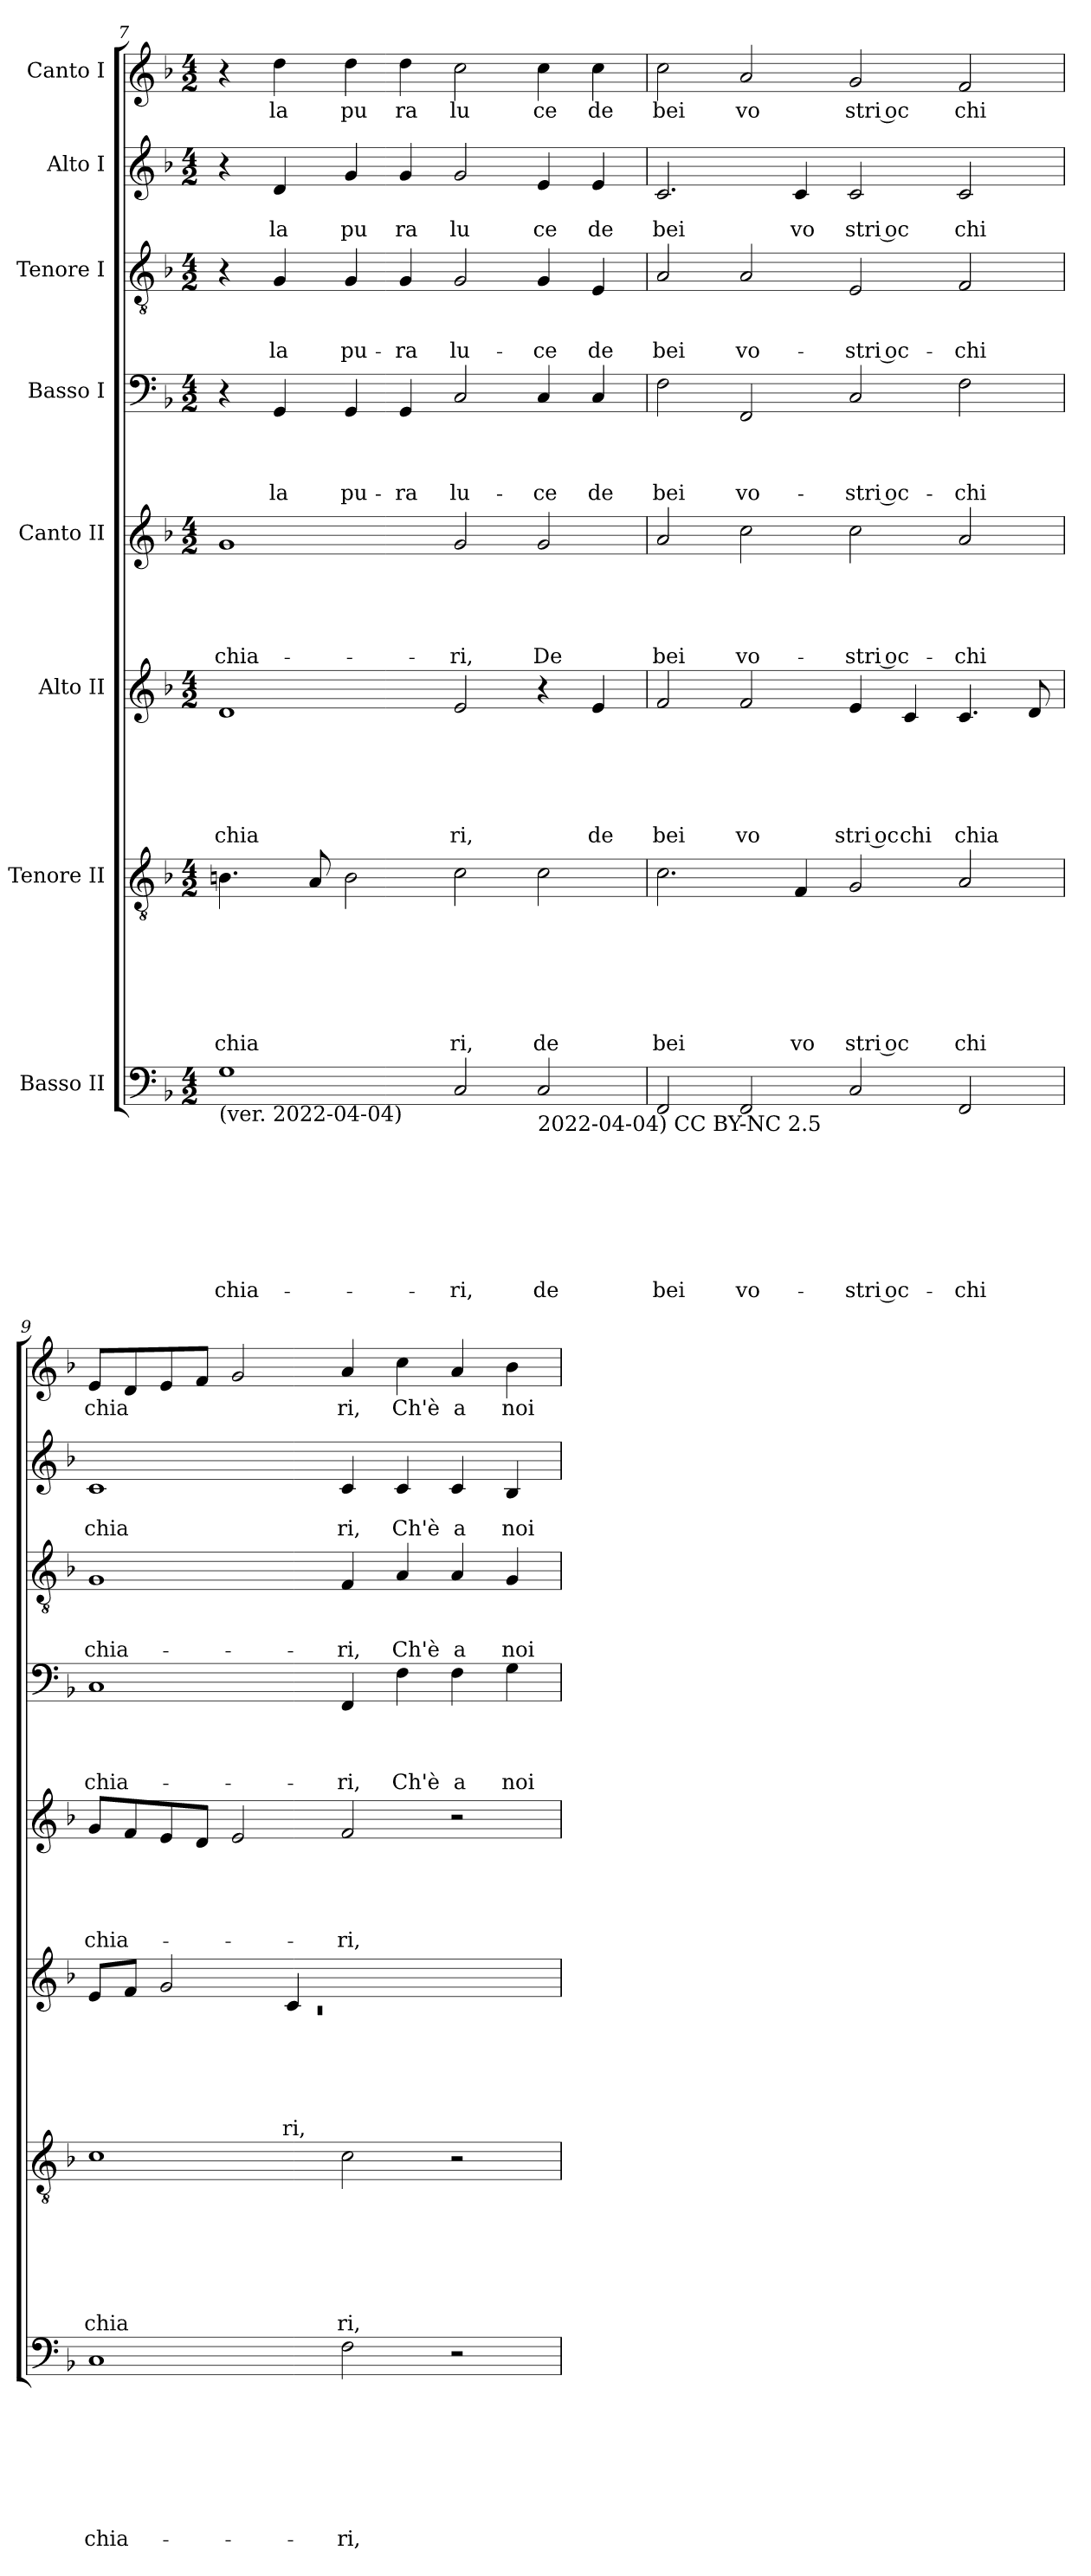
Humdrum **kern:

**kern	**text	**text	**text	**text	**text	**text	**text	**text	**kern	**text	**text	**text	**text	**text	**text	**text	**kern	**text	**text	**text	**text	**text	**text	**kern	**text	**text	**text	**text	**text	**kern	**text	**text	**text	**text	**kern	**text	**text	**text	**kern	**text	**text	**kern	**text
*part8	*part8	*part8	*part8	*part8	*part8	*part8	*part8	*part8	*part7	*part7	*part7	*part7	*part7	*part7	*part7	*part7	*part6	*part6	*part6	*part6	*part6	*part6	*part6	*part5	*part5	*part5	*part5	*part5	*part5	*part4	*part4	*part4	*part4	*part4	*part3	*part3	*part3	*part3	*part2	*part2	*part2	*part1	*part1
*staff8	*staff8	*staff8	*staff8	*staff8	*staff8	*staff8	*staff8	*staff8	*staff7	*staff7	*staff7	*staff7	*staff7	*staff7	*staff7	*staff7	*staff6	*staff6	*staff6	*staff6	*staff6	*staff6	*staff6	*staff5	*staff5	*staff5	*staff5	*staff5	*staff5	*staff4	*staff4	*staff4	*staff4	*staff4	*staff3	*staff3	*staff3	*staff3	*staff2	*staff2	*staff2	*staff1	*staff1
*I"Basso II	*	*	*	*	*	*	*	*	*I"Tenore II	*	*	*	*	*	*	*	*I"Alto II	*	*	*	*	*	*	*I"Canto II	*	*	*	*	*	*I"Basso I	*	*	*	*	*I"Tenore I	*	*	*	*I"Alto I	*	*	*I"Canto I	*
*clefF4	*	*	*	*	*	*	*	*	*clefGv2	*	*	*	*	*	*	*	*clefG2	*	*	*	*	*	*	*clefG2	*	*	*	*	*	*clefF4	*	*	*	*	*clefGv2	*	*	*	*clefG2	*	*	*clefG2	*
*k[b-]	*	*	*	*	*	*	*	*	*k[b-]	*	*	*	*	*	*	*	*k[b-]	*	*	*	*	*	*	*k[b-]	*	*	*	*	*	*k[b-]	*	*	*	*	*k[b-]	*	*	*	*k[b-]	*	*	*k[b-]	*
*F:	*	*	*	*	*	*	*	*	*F:	*	*	*	*	*	*	*	*F:	*	*	*	*	*	*	*F:	*	*	*	*	*	*F:	*	*	*	*	*F:	*	*	*	*F:	*	*	*F:	*
*M4/2	*	*	*	*	*	*	*	*	*M4/2	*	*	*	*	*	*	*	*M4/2	*	*	*	*	*	*	*M4/2	*	*	*	*	*	*M4/2	*	*	*	*	*M4/2	*	*	*	*M4/2	*	*	*M4/2	*
=7	=7	=7	=7	=7	=7	=7	=7	=7	=7	=7	=7	=7	=7	=7	=7	=7	=7	=7	=7	=7	=7	=7	=7	=7	=7	=7	=7	=7	=7	=7	=7	=7	=7	=7	=7	=7	=7	=7	=7	=7	=7	=7	=7
!LO:TX:b:t=(ver. 2022-04-04)	!	!	!	!	!	!	!	!	!	!	!	!	!	!	!	!	!	!	!	!	!	!	!	!	!	!	!	!	!	!	!	!	!	!	!	!	!	!	!	!	!	!	!
!	!	!	!	!	!	!	!	!LO:LY:b	!	!	!	!	!	!	!	!LO:LY:b	!	!	!	!	!	!	!LO:LY:b	!	!	!	!	!	!LO:LY:b	!	!	!	!	!	!	!	!	!	!	!	!	!	!
1G	.	.	.	.	.	.	.	chia-	4.Bn\	.	.	.	.	.	.	chia	1d	.	.	.	.	.	chia	1g	.	.	.	.	chia-	4r	.	.	.	.	4r	.	.	.	4r	.	.	4r	.
!	!	!	!	!	!	!	!	!	!	!	!	!	!	!	!	!	!	!	!	!	!	!	!	!	!	!	!	!	!	!	!	!	!	!LO:LY:b	!	!	!	!LO:LY:b	!	!	!LO:LY:b	!	!LO:LY:b
.	.	.	.	.	.	.	.	.	.	.	.	.	.	.	.	.	.	.	.	.	.	.	.	.	.	.	.	.	.	4GG/	.	.	.	la	4G/	.	.	la	4d/	.	la	4dd\	la
.	.	.	.	.	.	.	.	.	8A/	.	.	.	.	.	.	.	.	.	.	.	.	.	.	.	.	.	.	.	.	.	.	.	.	.	.	.	.	.	.	.	.	.	.
!	!	!	!	!	!	!	!	!	!	!	!	!	!	!	!	!	!	!	!	!	!	!	!	!	!	!	!	!	!	!	!	!	!	!LO:LY:b	!	!	!	!LO:LY:b	!	!	!LO:LY:b	!	!LO:LY:b
.	.	.	.	.	.	.	.	.	2B\	.	.	.	.	.	.	.	.	.	.	.	.	.	.	.	.	.	.	.	.	4GG/	.	.	.	pu-	4G/	.	.	pu-	4g/	.	pu	4dd\	pu
!	!	!	!	!	!	!	!	!	!	!	!	!	!	!	!	!	!	!	!	!	!	!	!	!	!	!	!	!	!	!	!	!	!	!LO:LY:b	!	!	!	!LO:LY:b	!	!	!LO:LY:b	!	!LO:LY:b
.	.	.	.	.	.	.	.	.	.	.	.	.	.	.	.	.	.	.	.	.	.	.	.	.	.	.	.	.	.	4GG/	.	.	.	-ra	4G/	.	.	-ra	4g/	.	ra	4dd\	ra
!	!	!	!	!	!	!	!	!LO:LY:b	!	!	!	!	!	!	!	!LO:LY:b	!	!	!	!	!	!	!LO:LY:b	!	!	!	!	!	!LO:LY:b	!	!	!	!	!LO:LY:b	!	!	!	!LO:LY:b	!	!	!LO:LY:b	!	!LO:LY:b
2C/	.	.	.	.	.	.	.	-ri,	2c\	.	.	.	.	.	.	ri,	2e/	.	.	.	.	.	ri,	2g/	.	.	.	.	-ri,	2C/	.	.	.	lu-	2G/	.	.	lu-	2g/	.	lu	2cc\	lu
!LO:TX:b:t=2022-04-04) CC BY-NC 2.5	!	!	!	!	!	!	!	!	!	!	!	!	!	!	!	!	!	!	!	!	!	!	!	!	!	!	!	!	!	!	!	!	!	!	!	!	!	!	!	!	!	!	!
!	!	!	!	!	!	!	!	!LO:LY:b	!	!	!	!	!	!	!	!LO:LY:b	!	!	!	!	!	!	!	!	!	!	!	!	!LO:LY:b	!	!	!	!	!LO:LY:b	!	!	!	!LO:LY:b	!	!	!LO:LY:b	!	!LO:LY:b
2C/	.	.	.	.	.	.	.	de	2c\	.	.	.	.	.	.	de	4r	.	.	.	.	.	.	2g/	.	.	.	.	De	4C/	.	.	.	-ce	4G/	.	.	-ce	4e/	.	ce	4cc\	ce
!	!	!	!	!	!	!	!	!	!	!	!	!	!	!	!	!	!	!	!	!	!	!	!LO:LY:b	!	!	!	!	!	!	!	!	!	!	!LO:LY:b	!	!	!	!LO:LY:b	!	!	!LO:LY:b	!	!LO:LY:b
.	.	.	.	.	.	.	.	.	.	.	.	.	.	.	.	.	4e/	.	.	.	.	.	de	.	.	.	.	.	.	4C/	.	.	.	de	4E/	.	.	de	4e/	.	de	4cc\	de
=8	=8	=8	=8	=8	=8	=8	=8	=8	=8	=8	=8	=8	=8	=8	=8	=8	=8	=8	=8	=8	=8	=8	=8	=8	=8	=8	=8	=8	=8	=8	=8	=8	=8	=8	=8	=8	=8	=8	=8	=8	=8	=8	=8
!	!	!	!	!	!	!	!	!LO:LY:b	!	!	!	!	!	!	!	!LO:LY:b	!	!	!	!	!	!	!LO:LY:b	!	!	!	!	!	!LO:LY:b	!	!	!	!	!LO:LY:b	!	!	!	!LO:LY:b	!	!	!LO:LY:b	!	!LO:LY:b
2FF/	.	.	.	.	.	.	.	bei	2.c\	.	.	.	.	.	.	bei	2f/	.	.	.	.	.	bei	2a/	.	.	.	.	bei	2F\	.	.	.	bei	2A/	.	.	bei	2.c/	.	bei	2cc\	bei
!	!	!	!	!	!	!	!	!LO:LY:b	!	!	!	!	!	!	!	!	!	!	!	!	!	!	!LO:LY:b	!	!	!	!	!	!LO:LY:b	!	!	!	!	!LO:LY:b	!	!	!	!LO:LY:b	!	!	!	!	!LO:LY:b
2FF/	.	.	.	.	.	.	.	vo-	.	.	.	.	.	.	.	.	2f/	.	.	.	.	.	vo	2cc\	.	.	.	.	vo-	2FF/	.	.	.	vo-	2A/	.	.	vo-	.	.	.	2a/	vo
!	!	!	!	!	!	!	!	!	!	!	!	!	!	!	!	!LO:LY:b	!	!	!	!	!	!	!	!	!	!	!	!	!	!	!	!	!	!	!	!	!	!	!	!	!LO:LY:b	!	!
.	.	.	.	.	.	.	.	.	4F/	.	.	.	.	.	.	vo	.	.	.	.	.	.	.	.	.	.	.	.	.	.	.	.	.	.	.	.	.	.	4c/	.	vo	.	.
!	!	!	!	!	!	!	!	!LO:LY:b:rj	!	!	!	!	!	!	!	!LO:LY:b:rj	!	!	!	!	!	!	!LO:LY:b:rj	!	!	!	!	!	!LO:LY:b:rj	!	!	!	!	!LO:LY:b:rj	!	!	!	!LO:LY:b:rj	!	!	!LO:LY:b:rj	!	!LO:LY:b:rj
2C/	.	.	.	.	.	.	.	-stri oc-	2G/	.	.	.	.	.	.	stri oc	4e/	.	.	.	.	.	stri oc	2cc\	.	.	.	.	-stri oc-	2C/	.	.	.	-stri oc-	2E/	.	.	-stri oc-	2c/	.	stri oc	2g/	stri oc
!	!	!	!	!	!	!	!	!	!	!	!	!	!	!	!	!	!	!	!	!	!	!	!LO:LY:b	!	!	!	!	!	!	!	!	!	!	!	!	!	!	!	!	!	!	!	!
.	.	.	.	.	.	.	.	.	.	.	.	.	.	.	.	.	4c/	.	.	.	.	.	chi	.	.	.	.	.	.	.	.	.	.	.	.	.	.	.	.	.	.	.	.
!	!	!	!	!	!	!	!	!LO:LY:b	!	!	!	!	!	!	!	!LO:LY:b	!	!	!	!	!	!	!LO:LY:b	!	!	!	!	!	!LO:LY:b	!	!	!	!	!LO:LY:b	!	!	!	!LO:LY:b	!	!	!LO:LY:b	!	!LO:LY:b
2FF/	.	.	.	.	.	.	.	-chi	2A/	.	.	.	.	.	.	chi	4.c/	.	.	.	.	.	chia	2a/	.	.	.	.	-chi	2F\	.	.	.	-chi	2F/	.	.	-chi	2c/	.	chi	2f/	chi
.	.	.	.	.	.	.	.	.	.	.	.	.	.	.	.	.	8d/	.	.	.	.	.	.	.	.	.	.	.	.	.	.	.	.	.	.	.	.	.	.	.	.	.	.
=9	=9	=9	=9	=9	=9	=9	=9	=9	=9	=9	=9	=9	=9	=9	=9	=9	=9	=9	=9	=9	=9	=9	=9	=9	=9	=9	=9	=9	=9	=9	=9	=9	=9	=9	=9	=9	=9	=9	=9	=9	=9	=9	=9
*	*	*	*	*	*	*	*	*	*	*	*	*	*	*	*	*	*^	*	*	*	*	*	*	*	*	*	*	*	*	*	*	*	*	*	*	*	*	*	*	*	*	*	*
!	!	!	!	!	!	!	!	!LO:LY:b	!	!	!	!	!	!	!	!LO:LY:b	!	!LO:N:vis=1	!	!	!	!	!	!	!	!	!	!	!	!LO:LY:b	!	!	!	!	!LO:LY:b	!	!	!	!LO:LY:b	!	!	!LO:LY:b	!	!LO:LY:b
1C	.	.	.	.	.	.	.	chia-	1c	.	.	.	.	.	.	chia	8e/L	0rc	.	.	.	.	.	.	8g/L	.	.	.	.	chia-	1C	.	.	.	chia-	1G	.	.	chia-	1c	.	chia	8e/L	chia
.	.	.	.	.	.	.	.	.	.	.	.	.	.	.	.	.	8f/J	.	.	.	.	.	.	.	8f/	.	.	.	.	.	.	.	.	.	.	.	.	.	.	.	.	.	8d/	.
.	.	.	.	.	.	.	.	.	.	.	.	.	.	.	.	.	2g/	.	.	.	.	.	.	.	8e/	.	.	.	.	.	.	.	.	.	.	.	.	.	.	.	.	.	8e/	.
.	.	.	.	.	.	.	.	.	.	.	.	.	.	.	.	.	.	.	.	.	.	.	.	.	8d/J	.	.	.	.	.	.	.	.	.	.	.	.	.	.	.	.	.	8f/J	.
.	.	.	.	.	.	.	.	.	.	.	.	.	.	.	.	.	.	.	.	.	.	.	.	.	2e/	.	.	.	.	.	.	.	.	.	.	.	.	.	.	.	.	.	2g/	.
!	!	!	!	!	!	!	!	!	!	!	!	!	!	!	!	!	!	!	!	!	!	!	!	!LO:LY:b	!	!	!	!	!	!	!	!	!	!	!	!	!	!	!	!	!	!	!	!
.	.	.	.	.	.	.	.	.	.	.	.	.	.	.	.	.	4c/	.	.	.	.	.	.	ri,	.	.	.	.	.	.	.	.	.	.	.	.	.	.	.	.	.	.	.	.
!	!	!	!	!	!	!	!	!LO:LY:b	!	!	!	!	!	!	!	!LO:LY:b	!	!	!	!	!	!	!	!	!	!	!	!	!	!LO:LY:b	!	!	!	!	!LO:LY:b	!	!	!	!LO:LY:b	!	!	!LO:LY:b	!	!LO:LY:b
2F\	.	.	.	.	.	.	.	-ri,	2c\	.	.	.	.	.	.	ri,	1ryy	.	.	.	.	.	.	.	2f/	.	.	.	.	-ri,	4FF/	.	.	.	-ri,	4F/	.	.	-ri,	4c/	.	ri,	4a/	ri,
!	!	!	!	!	!	!	!	!	!	!	!	!	!	!	!	!	!	!	!	!	!	!	!	!	!	!	!	!	!	!	!	!	!	!	!LO:LY:b	!	!	!	!LO:LY:b	!	!	!LO:LY:b	!	!LO:LY:b
.	.	.	.	.	.	.	.	.	.	.	.	.	.	.	.	.	.	.	.	.	.	.	.	.	.	.	.	.	.	.	4F\	.	.	.	Ch'è	4A/	.	.	Ch'è	4c/	.	Ch'è	4cc\	Ch'è
!	!	!	!	!	!	!	!	!	!	!	!	!	!	!	!	!	!	!	!	!	!	!	!	!	!	!	!	!	!	!	!	!	!	!	!LO:LY:b	!	!	!	!LO:LY:b	!	!	!LO:LY:b	!	!LO:LY:b
2r	.	.	.	.	.	.	.	.	2r	.	.	.	.	.	.	.	.	.	.	.	.	.	.	.	2r	.	.	.	.	.	4F\	.	.	.	a	4A/	.	.	a	4c/	.	a	4a/	a
!	!	!	!	!	!	!	!	!	!	!	!	!	!	!	!	!	!	!	!	!	!	!	!	!	!	!	!	!	!	!	!	!	!	!	!LO:LY:b	!	!	!	!LO:LY:b	!	!	!LO:LY:b	!	!LO:LY:b
.	.	.	.	.	.	.	.	.	.	.	.	.	.	.	.	.	.	.	.	.	.	.	.	.	.	.	.	.	.	.	4G\	.	.	.	noi	4G/	.	.	noi	4B-/	.	noi	4b-\	noi
*	*	*	*	*	*	*	*	*	*	*	*	*	*	*	*	*	*v	*v	*	*	*	*	*	*	*	*	*	*	*	*	*	*	*	*	*	*	*	*	*	*	*	*	*	*
=	=	=	=	=	=	=	=	=	=	=	=	=	=	=	=	=	=	=	=	=	=	=	=	=	=	=	=	=	=	=	=	=	=	=	=	=	=	=	=	=	=	=	=
*-	*-	*-	*-	*-	*-	*-	*-	*-	*-	*-	*-	*-	*-	*-	*-	*-	*-	*-	*-	*-	*-	*-	*-	*-	*-	*-	*-	*-	*-	*-	*-	*-	*-	*-	*-	*-	*-	*-	*-	*-	*-	*-	*-
